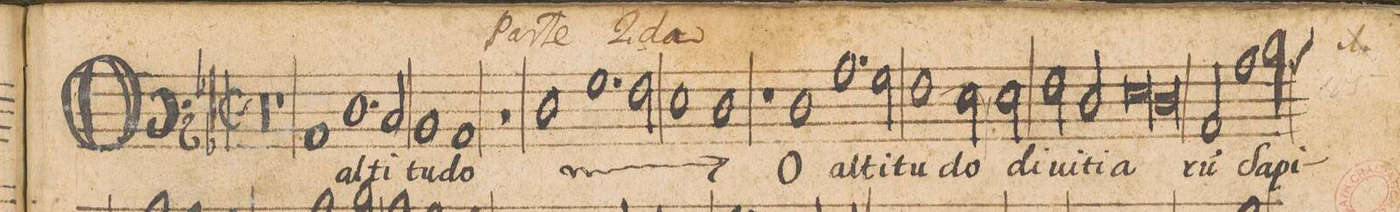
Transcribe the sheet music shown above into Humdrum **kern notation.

**kern	**text
*I"BASSVS.	*
*clefF3	*
*k[b-]	*
*met(C|)	*
*M2/1	*
00r	.
=2-	=2-
=3-	=3-
1r	.
1C	O
=4-	=4-
1.F	al-
2E/	-ti-
=5-	=5-
1D	-tu-
1C	-do
=6-	=6-
1r	.
*	*ij
1F	O
=7-	=7-
1.B-	al-
*2\right	*
2A\	-ti-
=8-	=8-
1G	-tu-
1F	-do
*	*Xij
=9-	=9-
1r	.
1F	O
=10-	=10-
1.c	al-
2B-\	-ti-
=11-	=11-
1A	-tu-
2G\	-do
2G\	di-
=12-	=12-
2A\	-ui-
2F/	-ti-
*lig	*
1G	-a-
=13-	=13-
1F	.
*Xlig	*
2C/	-ru(m)
1c\	Sa-
=14-	=14-
2d\	-pi-
*custos:c	*
*-	*-
